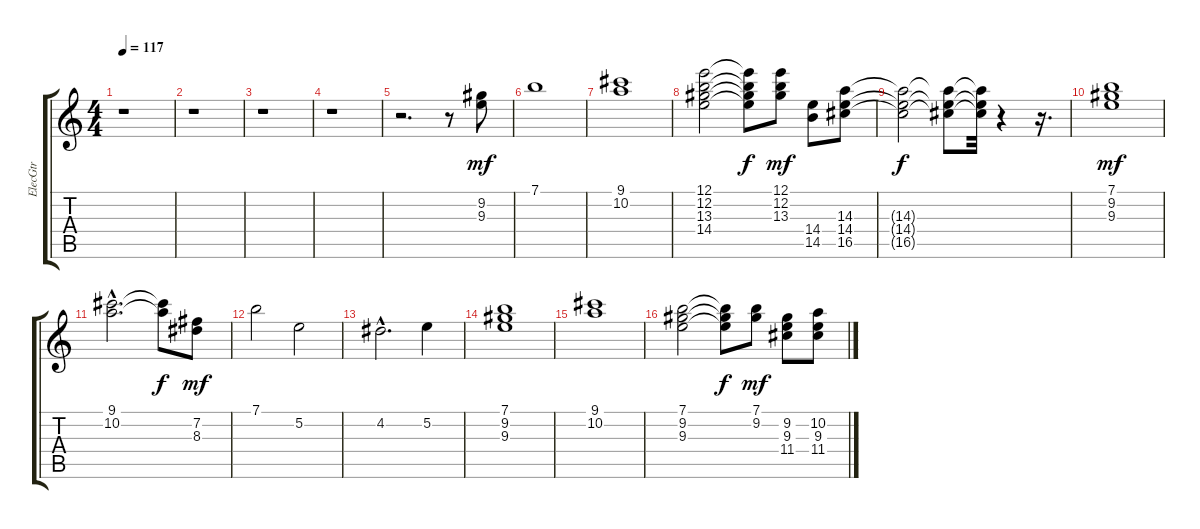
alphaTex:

\track ("ElecGtr" "ElecGtr") {instrument overdrivenguitar}
\staff {score tabs}
\tuning (E4 B3 G3 D3 A2 E2) {hide}
\ts (4 4)
\tempo 117
\clef g2
\ks c
r.1{dy mf} |
r.1 |
r.1 |
r.1 |
r.2{d} r.8 (9.2 9.3).8{volume 9} |
7.1.1 |
(9.1 10.2).1 |
(12.1 12.2 13.3 14.4).2 (12.1{t} 12.2{t} 13.3{t} 14.4{t}).8{dy f} (12.1 12.2 13.3).8{dy mf} (14.4 14.5).8 (14.3 14.4 16.5).8 |
(14.3{t} 14.4{t} 16.5{t}).2{dy f} (14.3{t} 14.4{t} 16.5{t}).8 (14.3{t} 14.4{t} 16.5{t}).32 r.4 r.16{d} |
(7.1 9.2 9.3).1{dy mf} |
(9.1{hac} 10.2{hac}).2{d} (9.1{t} 10.2{t}).8{dy f} (7.2 8.3).8{dy mf} |
7.1.2 5.2.2 |
4.2{hac}.2{d} 5.2.4 |
(7.1 9.2 9.3).1 |
(9.1 10.2).1 |
(7.1 9.2 9.3).2 (7.1{t} 9.2{t} 9.3{t}).8{dy f} (7.1 9.2).8{dy mf} (9.2 9.3 11.4).8 (10.2 9.3 11.4).8
